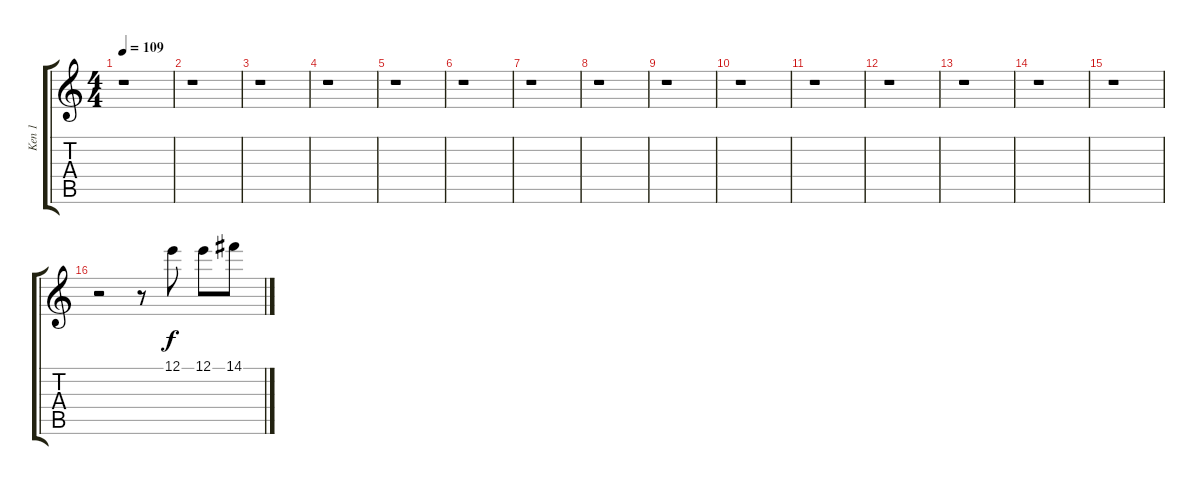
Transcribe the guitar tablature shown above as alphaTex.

\track ("Ken 1" "Ken 1") {instrument distortionguitar}
\staff {score tabs}
\tuning (E4 B3 G3 D3 A2 E2) {hide}
\ts (4 4)
\tempo 109
\clef g2
\ks c
r.1{dy f} |
r.1 |
r.1 |
r.1 |
r.1 |
r.1 |
r.1 |
r.1 |
r.1 |
r.1 |
r.1 |
r.1 |
r.1 |
r.1 |
r.1 |
r.2 r.8 12.1.8 12.1.8 14.1.8
